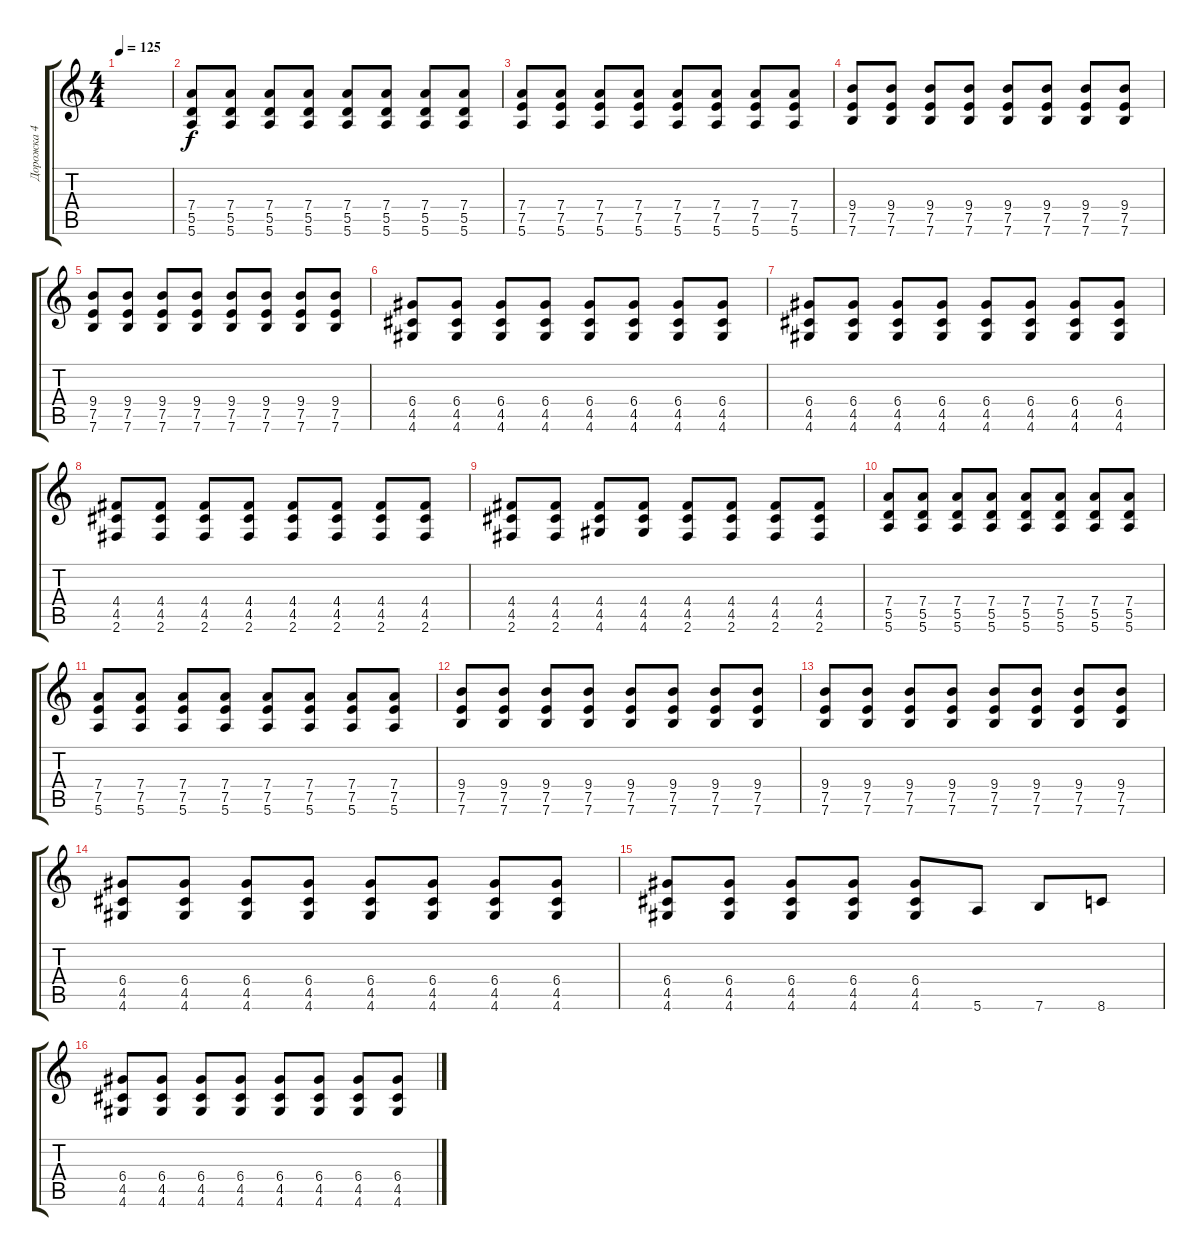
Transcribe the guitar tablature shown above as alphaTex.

\track ("Дорожка 4" "Дорожка 4") {instrument distortionguitar}
\staff {score tabs}
\tuning (E4 B3 G3 D3 A2 E2) {hide}
\ts (4 4)
\tempo 125
\clef g2
\ks c
|
(7.4 5.5 5.6).8 (7.4 5.5 5.6).8 (7.4 5.5 5.6).8 (7.4 5.5 5.6).8 (7.4 5.5 5.6).8 (7.4 5.5 5.6).8 (7.4 5.5 5.6).8 (7.4 5.5 5.6).8 |
(7.4 7.5 5.6).8 (7.4 7.5 5.6).8 (7.4 7.5 5.6).8 (7.4 7.5 5.6).8 (7.4 7.5 5.6).8 (7.4 7.5 5.6).8 (7.4 7.5 5.6).8 (7.4 7.5 5.6).8 |
(9.4 7.5 7.6).8 (9.4 7.5 7.6).8 (9.4 7.5 7.6).8 (9.4 7.5 7.6).8 (9.4 7.5 7.6).8 (9.4 7.5 7.6).8 (9.4 7.5 7.6).8 (9.4 7.5 7.6).8 |
(9.4 7.5 7.6).8 (9.4 7.5 7.6).8 (9.4 7.5 7.6).8 (9.4 7.5 7.6).8 (9.4 7.5 7.6).8 (9.4 7.5 7.6).8 (9.4 7.5 7.6).8 (9.4 7.5 7.6).8 |
(6.4 4.5 4.6).8 (6.4 4.5 4.6).8 (6.4 4.5 4.6).8 (6.4 4.5 4.6).8 (6.4 4.5 4.6).8 (6.4 4.5 4.6).8 (6.4 4.5 4.6).8 (6.4 4.5 4.6).8 |
(6.4 4.5 4.6).8 (6.4 4.5 4.6).8 (6.4 4.5 4.6).8 (6.4 4.5 4.6).8 (6.4 4.5 4.6).8 (6.4 4.5 4.6).8 (6.4 4.5 4.6).8 (6.4 4.5 4.6).8 |
(4.4 4.5 2.6).8 (4.4 4.5 2.6).8 (4.4 4.5 2.6).8 (4.4 4.5 2.6).8 (4.4 4.5 2.6).8 (4.4 4.5 2.6).8 (4.4 4.5 2.6).8 (4.4 4.5 2.6).8 |
(4.4 4.5 2.6).8 (4.4 4.5 2.6).8 (4.4 4.5 4.6).8 (4.4 4.5 4.6).8 (4.4 4.5 2.6).8 (4.4 4.5 2.6).8 (4.4 4.5 2.6).8 (4.4 4.5 2.6).8 |
(7.4 5.5 5.6).8 (7.4 5.5 5.6).8 (7.4 5.5 5.6).8 (7.4 5.5 5.6).8 (7.4 5.5 5.6).8 (7.4 5.5 5.6).8 (7.4 5.5 5.6).8 (7.4 5.5 5.6).8 |
(7.4 7.5 5.6).8 (7.4 7.5 5.6).8 (7.4 7.5 5.6).8 (7.4 7.5 5.6).8 (7.4 7.5 5.6).8 (7.4 7.5 5.6).8 (7.4 7.5 5.6).8 (7.4 7.5 5.6).8 |
(9.4 7.5 7.6).8 (9.4 7.5 7.6).8 (9.4 7.5 7.6).8 (9.4 7.5 7.6).8 (9.4 7.5 7.6).8 (9.4 7.5 7.6).8 (9.4 7.5 7.6).8 (9.4 7.5 7.6).8 |
(9.4 7.5 7.6).8 (9.4 7.5 7.6).8 (9.4 7.5 7.6).8 (9.4 7.5 7.6).8 (9.4 7.5 7.6).8 (9.4 7.5 7.6).8 (9.4 7.5 7.6).8 (9.4 7.5 7.6).8 |
(6.4 4.5 4.6).8 (6.4 4.5 4.6).8 (6.4 4.5 4.6).8 (6.4 4.5 4.6).8 (6.4 4.5 4.6).8 (6.4 4.5 4.6).8 (6.4 4.5 4.6).8 (6.4 4.5 4.6).8 |
(6.4 4.5 4.6).8 (6.4 4.5 4.6).8 (6.4 4.5 4.6).8 (6.4 4.5 4.6).8 (6.4 4.5 4.6).8 5.6.8 7.6.8 8.6.8 |
(6.4 4.5 4.6).8 (6.4 4.5 4.6).8 (6.4 4.5 4.6).8 (6.4 4.5 4.6).8 (6.4 4.5 4.6).8 (6.4 4.5 4.6).8 (6.4 4.5 4.6).8 (6.4 4.5 4.6).8
